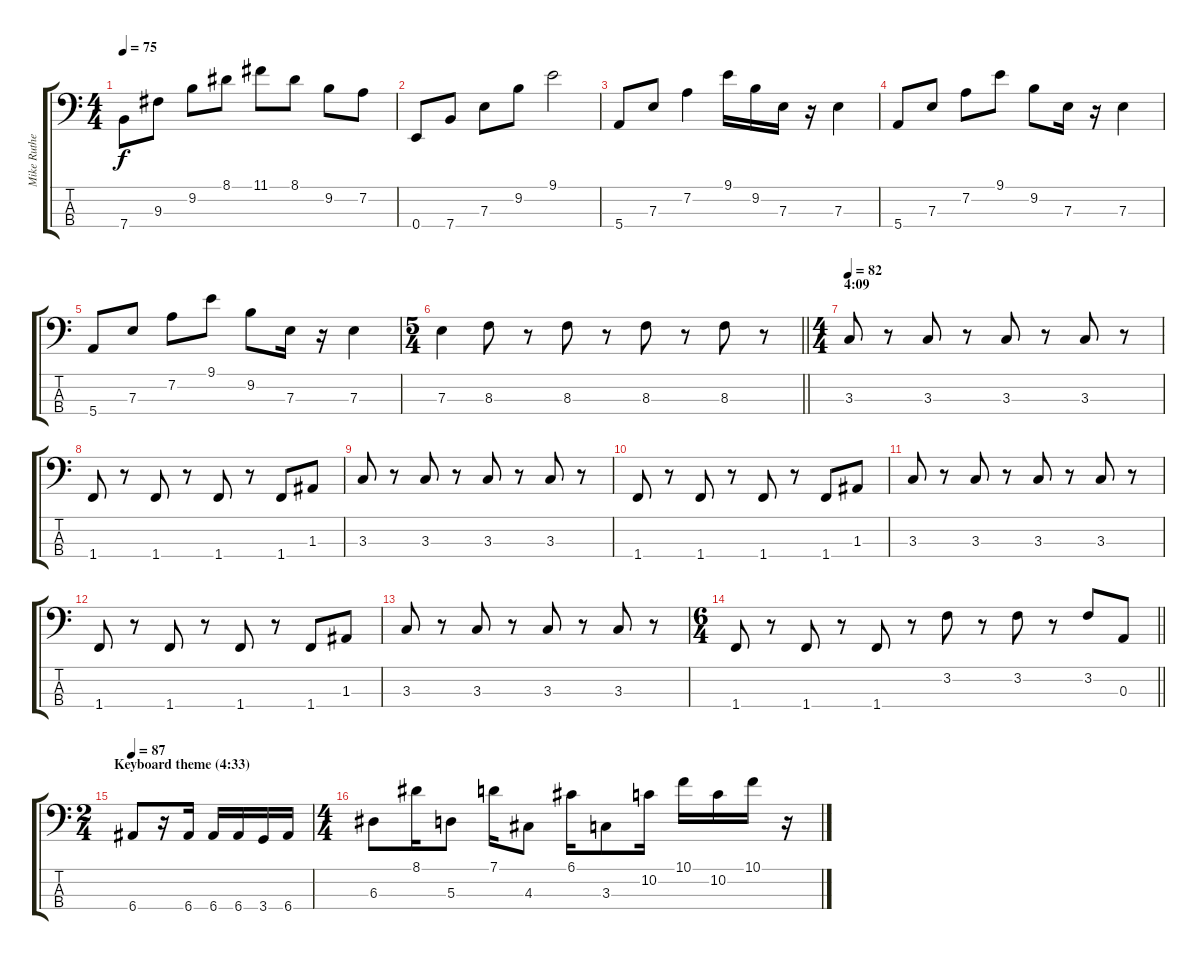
\track ("Mike Rutherford (bass)" "Mike Ruthe") {instrument electricbassfinger}
\staff {score tabs}
\tuning (G2 D2 A1 E1) {hide}
\ts (4 4)
\tempo 75
\clef f4
\ks c
7.4.8{dy f} 9.3.8 9.2.8 8.1.8 11.1.8 8.1.8 9.2.8 7.2.8 |
0.4.8 7.4.8 7.3.8 9.2.8 9.1.2 |
5.4.8 7.3.8 7.2.4 9.1.16 9.2.16 7.3.16 r.16 7.3.4 |
5.4.8 7.3.8 7.2.8 9.1.8 9.2.8 7.3.16 r.16 7.3.4 |
5.4.8 7.3.8 7.2.8 9.1.8 9.2.8 7.3.16 r.16 7.3.4 |
\ts (5 4)
\barLineRight lightlight
7.3.4 8.3.8 r.8 8.3.8 r.8 8.3.8 r.8 8.3.8 r.8 |
\ts (4 4)
\section ("" "4:09")
\tempo 82
3.3.8 r.8 3.3.8 r.8 3.3.8 r.8 3.3.8 r.8 |
1.4.8 r.8 1.4.8 r.8 1.4.8 r.8 1.4.8 1.3.8 |
3.3.8 r.8 3.3.8 r.8 3.3.8 r.8 3.3.8 r.8 |
1.4.8 r.8 1.4.8 r.8 1.4.8 r.8 1.4.8 1.3.8 |
3.3.8 r.8 3.3.8 r.8 3.3.8 r.8 3.3.8 r.8 |
1.4.8 r.8 1.4.8 r.8 1.4.8 r.8 1.4.8 1.3.8 |
3.3.8 r.8 3.3.8 r.8 3.3.8 r.8 3.3.8 r.8 |
\ts (6 4)
\barLineRight lightlight
1.4.8 r.8 1.4.8 r.8 1.4.8 r.8 3.2.8 r.8 3.2.8 r.8 3.2.8 0.3.8 |
\ts (2 4)
\section ("" "Keyboard theme (4:33)")
\tempo 87
6.4.8{volume 13} r.16 6.4.16 6.4.16 6.4.16 3.4.16 6.4.16 |
\ts (4 4)
6.3.8 8.1.16 5.3.8 7.1.16 4.3.8 6.1.16 3.3.8 10.2.16 10.1.16 10.2.16 10.1.16 r.16
